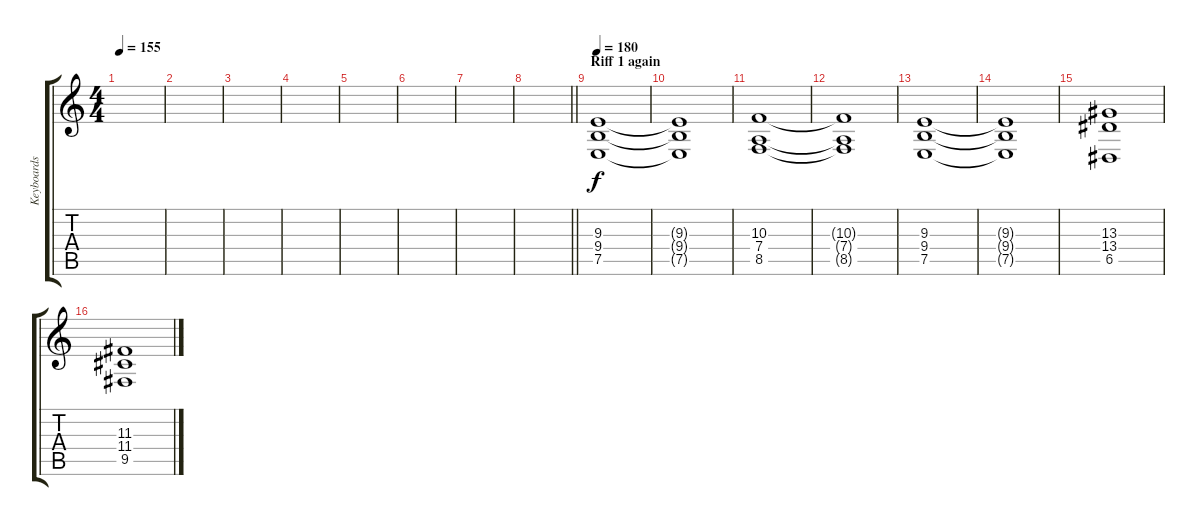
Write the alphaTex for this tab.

\track ("Keyboards 3" "Keyboards ") {instrument choiraahs}
\staff {score tabs}
\tuning (E4 B3 G3 D3 A2 E2) {hide}
\ts (4 4)
\tempo 155
\clef g2
\ks c
|
|
|
|
|
|
|
\barLineRight lightlight
|
\section ("" "Riff 1 again")
\tempo 180
(9.3 9.4 7.5).1 |
(9.3{t} 9.4{t} 7.5{t}).1 |
(10.3 7.4 8.5).1 |
(10.3{t} 7.4{t} 8.5{t}).1 |
(9.3 9.4 7.5).1 |
(9.3{t} 9.4{t} 7.5{t}).1 |
(13.3 13.4 6.5).1 |
(11.3 11.4 9.5).1
